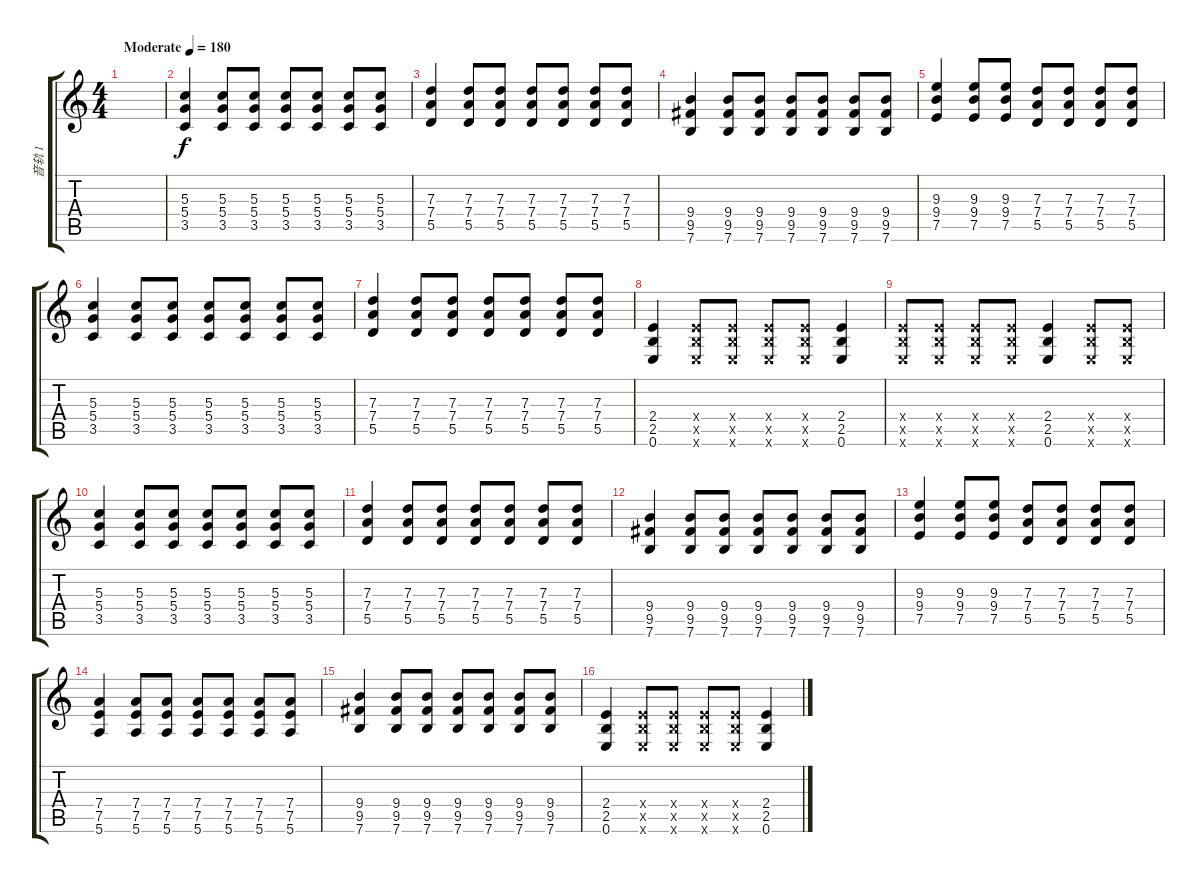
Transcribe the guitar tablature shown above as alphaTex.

\track ("音轨 1" "音轨 1") {instrument overdrivenguitar}
\staff {score tabs}
\tuning (E4 B3 G3 D3 A2 E2) {hide}
\ts (4 4)
\tempo (180 "Moderate")
\clef g2
\ks c
|
(5.3 5.4 3.5).4 (5.3 5.4 3.5).8 (5.3 5.4 3.5).8 (5.3 5.4 3.5).8 (5.3 5.4 3.5).8 (5.3 5.4 3.5).8 (5.3 5.4 3.5).8 |
(7.3 7.4 5.5).4 (7.3 7.4 5.5).8 (7.3 7.4 5.5).8 (7.3 7.4 5.5).8 (7.3 7.4 5.5).8 (7.3 7.4 5.5).8 (7.3 7.4 5.5).8 |
(9.4 9.5 7.6).4 (9.4 9.5 7.6).8 (9.4 9.5 7.6).8 (9.4 9.5 7.6).8 (9.4 9.5 7.6).8 (9.4 9.5 7.6).8 (9.4 9.5 7.6).8 |
(9.3 9.4 7.5).4 (9.3 9.4 7.5).8 (9.3 9.4 7.5).8 (7.3 7.4 5.5).8 (7.3 7.4 5.5).8 (7.3 7.4 5.5).8 (7.3 7.4 5.5).8 |
(5.3 5.4 3.5).4 (5.3 5.4 3.5).8 (5.3 5.4 3.5).8 (5.3 5.4 3.5).8 (5.3 5.4 3.5).8 (5.3 5.4 3.5).8 (5.3 5.4 3.5).8 |
(7.3 7.4 5.5).4 (7.3 7.4 5.5).8 (7.3 7.4 5.5).8 (7.3 7.4 5.5).8 (7.3 7.4 5.5).8 (7.3 7.4 5.5).8 (7.3 7.4 5.5).8 |
(2.4 2.5 0.6).4 (2.4{x} 2.5{x} 0.6{x}).8 (2.4{x} 2.5{x} 0.6{x}).8 (2.4{x} 2.5{x} 0.6{x}).8 (2.4{x} 2.5{x} 0.6{x}).8 (2.4 2.5 0.6).4 |
(2.4{x} 2.5{x} 0.6{x}).8 (2.4{x} 2.5{x} 0.6{x}).8 (2.4{x} 2.5{x} 0.6{x}).8 (2.4{x} 2.5{x} 0.6{x}).8 (2.4 2.5 0.6).4 (2.4{x} 2.5{x} 0.6{x}).8 (2.4{x} 2.5{x} 0.6{x}).8 |
(5.3 5.4 3.5).4 (5.3 5.4 3.5).8 (5.3 5.4 3.5).8 (5.3 5.4 3.5).8 (5.3 5.4 3.5).8 (5.3 5.4 3.5).8 (5.3 5.4 3.5).8 |
(7.3 7.4 5.5).4 (7.3 7.4 5.5).8 (7.3 7.4 5.5).8 (7.3 7.4 5.5).8 (7.3 7.4 5.5).8 (7.3 7.4 5.5).8 (7.3 7.4 5.5).8 |
(9.4 9.5 7.6).4 (9.4 9.5 7.6).8 (9.4 9.5 7.6).8 (9.4 9.5 7.6).8 (9.4 9.5 7.6).8 (9.4 9.5 7.6).8 (9.4 9.5 7.6).8 |
(9.3 9.4 7.5).4 (9.3 9.4 7.5).8 (9.3 9.4 7.5).8 (7.3 7.4 5.5).8 (7.3 7.4 5.5).8 (7.3 7.4 5.5).8 (7.3 7.4 5.5).8 |
(7.4 7.5 5.6).4 (7.4 7.5 5.6).8 (7.4 7.5 5.6).8 (7.4 7.5 5.6).8 (7.4 7.5 5.6).8 (7.4 7.5 5.6).8 (7.4 7.5 5.6).8 |
(9.4 9.5 7.6).4 (9.4 9.5 7.6).8 (9.4 9.5 7.6).8 (9.4 9.5 7.6).8 (9.4 9.5 7.6).8 (9.4 9.5 7.6).8 (9.4 9.5 7.6).8 |
(2.4 2.5 0.6).4 (2.4{x} 2.5{x} 0.6{x}).8 (2.4{x} 2.5{x} 0.6{x}).8 (2.4{x} 2.5{x} 0.6{x}).8 (2.4{x} 2.5{x} 0.6{x}).8 (2.4 2.5 0.6).4
